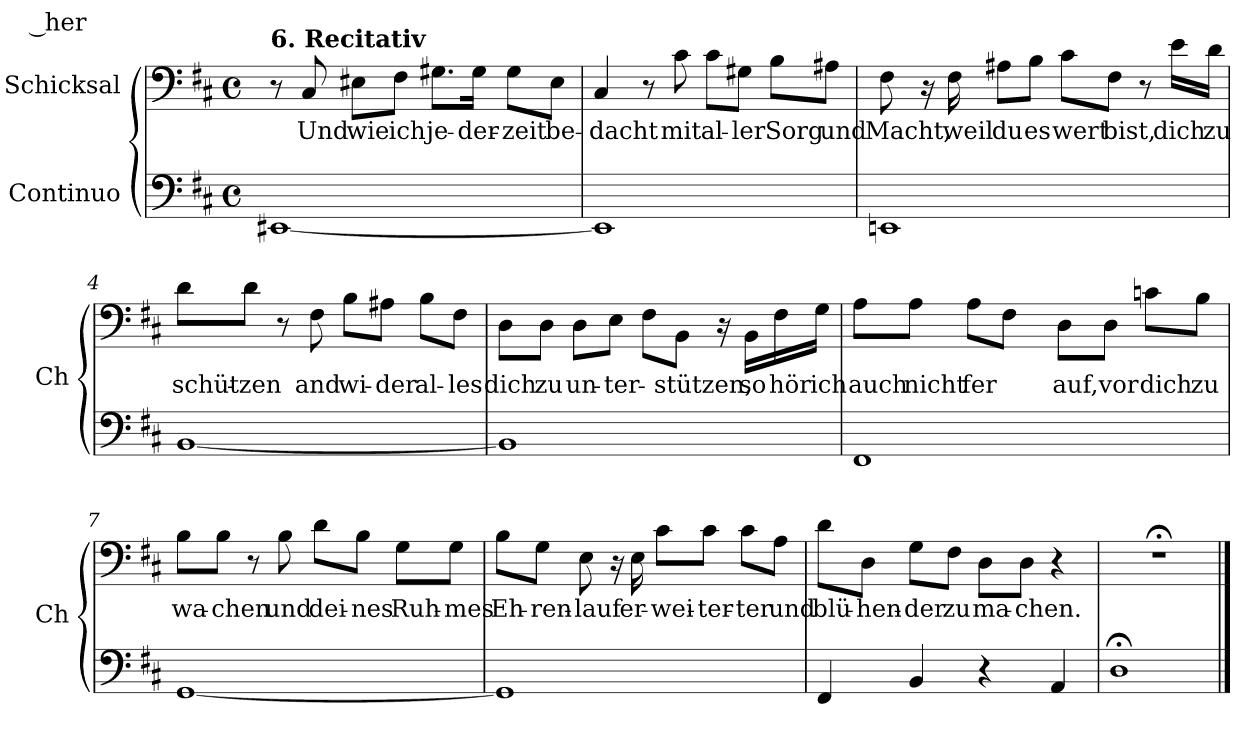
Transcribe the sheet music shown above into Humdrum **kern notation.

**kern	**kern	**text
*part2	*part1	*part1
*staff2	*staff1	*staff1
*I"Continuo	*I"Schicksal	*
*	*I'Ch	*
*clefF4	*clefF4	*
*k[f#c#]	*k[f#c#]	*
*M4/4	*M4/4	*
*met(c)	*met(c)	*
=1	=1	=1
!	!LO:TX:a:B:t=6. Recitativ	!
[<1EE#X	8r	.
!	!	!LO:LY:b
.	8C#/	Und
!	!	!LO:LY:b
.	8E#X\L	wie
!	!	!LO:LY:b
.	8F#\J	ich
!	!	!LO:LY:b
.	8.G#X\L	je-
!	!	!LO:LY:b
.	16G#\Jk	-der-
!	!	!LO:LY:b
.	8G#\L	-zeit
!	!	!LO:LY:b
.	8E#\J	be-
=2	=2	=2
!	!	!LO:LY:b
1EE#]	4C#/	-dacht
.	8r	.
!	!	!LO:LY:b
.	8c#\	mit
!	!	!LO:LY:b
.	8c#\L	al-
!	!	!LO:LY:b
.	8G#X\J	-ler
!	!	!LO:LY:b
.	8B\L	Sorg
!	!	!LO:LY:b
.	8A#X\J	und
=3	=3	=3
!	!	!LO:LY:b
1EEn	8F#\	Macht,
.	16r	.
!	!	!LO:LY:b
.	16F#\	weil
!	!	!LO:LY:b
.	8A#X\L	du
!	!	!LO:LY:b
.	8B\J	es
!	!	!LO:LY:b
.	8c#\L	wert
!	!	!LO:LY:b
.	8F#\J	bist,
.	8r	.
!	!	!LO:LY:b
.	16e\LL	dich
!	!	!LO:LY:b
.	16d\JJ	zu
!!LO:LB:g=z
=4	=4	=4
!	!	!LO:LY:b
[<1BB	8d\L	schüt-
!	!	!LO:LY:b
.	8d\J	-zen
.	8r	.
!	!	!LO:LY:b
.	8F#\	and
!	!	!LO:LY:b
.	8B\L	wi-
!	!	!LO:LY:b
.	8A#X\J	-der
!	!	!LO:LY:b
.	8B\L	al-
!	!	!LO:LY:b
.	8F#\J	-les
=5	=5	=5
!	!	!LO:LY:b
1BB]	8D\L	dich
!	!	!LO:LY:b
.	8D\J	zu
!	!	!LO:LY:b
.	8D\L	un-
!	!	!LO:LY:b
.	8E\J	-ter-
.	8F#\L	.
!	!	!LO:LY:b
.	8BB\J	stützen,
.	16r	.
!	!	!LO:LY:b
.	16BB\LL	so
!	!	!LO:LY:b
.	16F#\	hör
!	!	!LO:LY:b
.	16G\JJ	ich
=6	=6	=6
!	!	!LO:LY:b
1FF#	8A\L	auch
!	!	!LO:LY:b
.	8A\J	nicht
!	!	!LO:LY:b
.	8A\L	fer
!	!	!LO:LY:b
.	8F#\J	_her
!	!	!LO:LY:b
.	8D\L	auf,
!	!	!LO:LY:b
.	8D\J	vor
!	!	!LO:LY:b
.	8cn\L	dich
!	!	!LO:LY:b
.	8B\J	zu
!!LO:LB:g=z
=7	=7	=7
!	!	!LO:LY:b
[<1GG	8B\L	wa-
!	!	!LO:LY:b
.	8B\J	-chen
.	8r	.
!	!	!LO:LY:b
.	8B\	und
!	!	!LO:LY:b
.	8d\L	dei-
!	!	!LO:LY:b
.	8B\J	-nes
!	!	!LO:LY:b
.	8G\L	Ruh-
!	!	!LO:LY:b
.	8G\J	-mes
=8	=8	=8
!	!	!LO:LY:b
1GG]	8B\L	Eh-
!	!	!LO:LY:b
.	8G\J	-ren-
!	!	!LO:LY:b
.	8E\	-lauf
.	16r	.
!	!	!LO:LY:b
.	16E\	er-
!	!	!LO:LY:b
.	8c#\L	-wei-
!	!	!LO:LY:b
.	8c#\J	-ter-
!	!	!LO:LY:b
.	8c#\L	-ter
!	!	!LO:LY:b
.	8A\J	und
=9	=9	=9
!	!	!LO:LY:b
4FF#/	8d\L	blü-
!	!	!LO:LY:b
.	8D\J	-hen-
!	!	!LO:LY:b
4BB/	8G\L	-der
!	!	!LO:LY:b
.	8F#\J	zu
!	!	!LO:LY:b
4r	8D\L	ma-
!	!	!LO:LY:b
.	8D\J	-chen.
4AA/	4r	.
=10	=10	=10
1D;<	1r;<	.
==	==	==
*-	*-	*-
